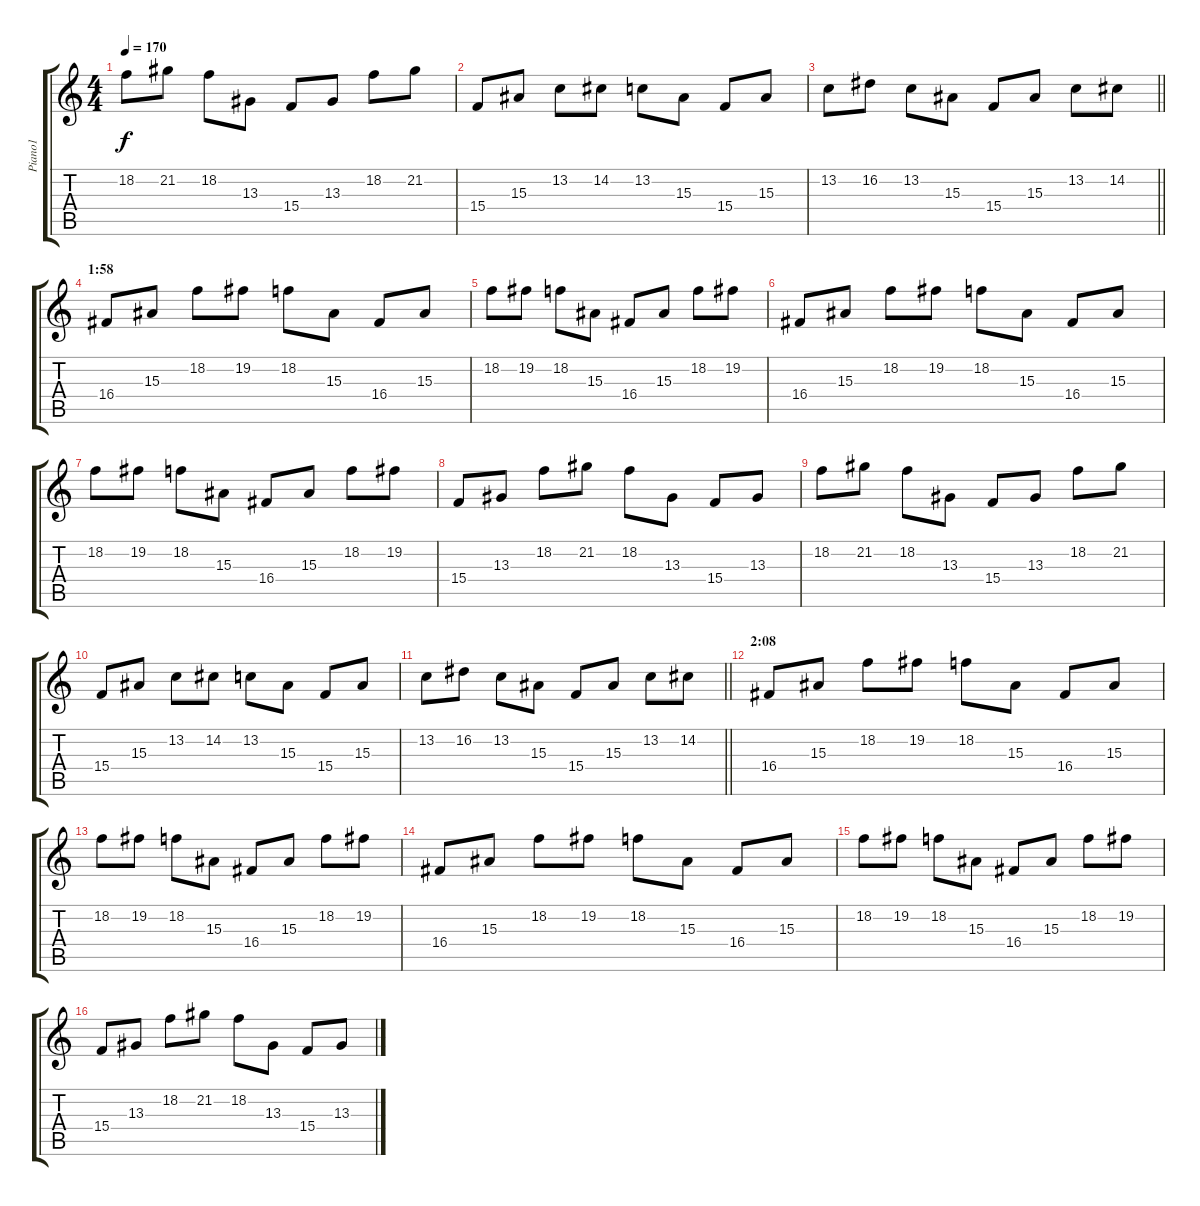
\track ("Piano1" "Piano1") {instrument acousticgrandpiano}
\staff {score tabs}
\tuning (E4 B3 G3 D3 A2 E2) {hide}
\ts (4 4)
\tempo 170
\clef g2
\ks c
18.2.8{dy f} 21.2.8 18.2.8 13.3.8 15.4.8 13.3.8 18.2.8 21.2.8 |
15.4.8 15.3.8 13.2.8 14.2.8 13.2.8 15.3.8 15.4.8 15.3.8 |
\barLineRight lightlight
13.2.8 16.2.8 13.2.8 15.3.8 15.4.8 15.3.8 13.2.8 14.2.8 |
\section ("" "1:58")
16.4.8 15.3.8 18.2.8 19.2.8 18.2.8 15.3.8 16.4.8 15.3.8 |
18.2.8 19.2.8 18.2.8 15.3.8 16.4.8 15.3.8 18.2.8 19.2.8 |
16.4.8 15.3.8 18.2.8 19.2.8 18.2.8 15.3.8 16.4.8 15.3.8 |
18.2.8 19.2.8 18.2.8 15.3.8 16.4.8 15.3.8 18.2.8 19.2.8 |
15.4.8 13.3.8 18.2.8 21.2.8 18.2.8 13.3.8 15.4.8 13.3.8 |
18.2.8 21.2.8 18.2.8 13.3.8 15.4.8 13.3.8 18.2.8 21.2.8 |
15.4.8 15.3.8 13.2.8 14.2.8 13.2.8 15.3.8 15.4.8 15.3.8 |
\barLineRight lightlight
13.2.8 16.2.8 13.2.8 15.3.8 15.4.8 15.3.8 13.2.8 14.2.8 |
\section ("" "2:08")
16.4.8 15.3.8 18.2.8 19.2.8 18.2.8 15.3.8 16.4.8 15.3.8 |
18.2.8 19.2.8 18.2.8 15.3.8 16.4.8 15.3.8 18.2.8 19.2.8 |
16.4.8 15.3.8 18.2.8 19.2.8 18.2.8 15.3.8 16.4.8 15.3.8 |
18.2.8 19.2.8 18.2.8 15.3.8 16.4.8 15.3.8 18.2.8 19.2.8 |
15.4.8 13.3.8 18.2.8 21.2.8 18.2.8 13.3.8 15.4.8 13.3.8
